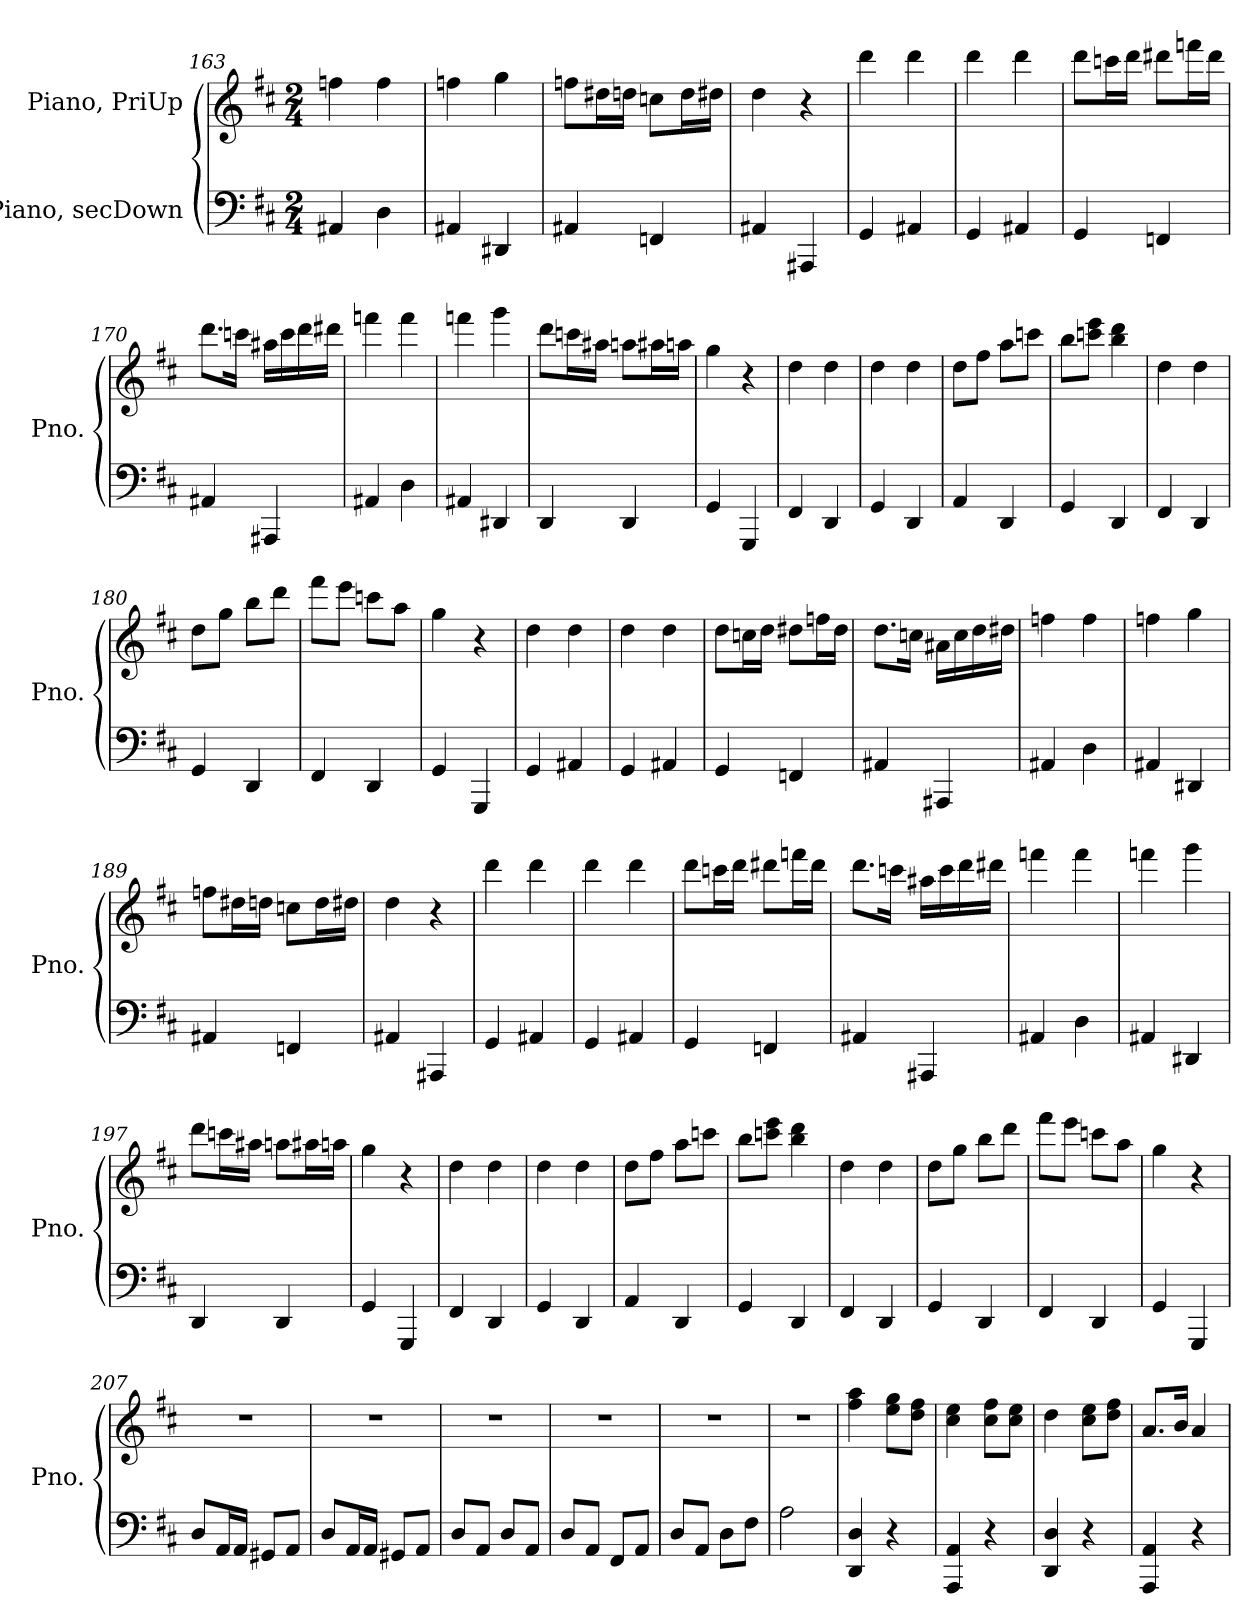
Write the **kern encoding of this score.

**kern	**kern
*part2	*part1
*staff2	*staff1
*I"Piano, secDown	*I"Piano, PriUp
*I'Pno.	*I'Pno.
*clefF4	*clefG2
*k[f#c#]	*k[f#c#]
*M2/4	*M2/4
=163	=163
4AA#X/	4ffn\
4D\	4ff\
=164	=164
4AA#X/	4ffn\
4DD#X/	4gg\
!!LO:LB:g=z
=165	=165
4AA#X/	8ffn\L
.	16dd#X\L
.	16ddn\JJ
4FFn/	8ccn\L
.	16dd\L
.	16dd#X\JJ
=166	=166
4AA#X/	4dd\
4AAA#X/	4r
=167	=167
4GG/	4ddd\
4AA#X/	4ddd\
=168	=168
4GG/	4ddd\
4AA#X/	4ddd\
=169	=169
4GG/	8ddd\L
.	16cccn\L
.	16ddd\JJ
4FFn/	8ddd#X\L
.	16fffn\L
.	16ddd#\JJ
!!LO:LB:g=z
=170	=170
4AA#X/	8.ddd\L
.	16cccn\Jk
4AAA#X/	16aa#X\LL
.	16ccc\
.	16ddd\
.	16ddd#X\JJ
=171	=171
4AA#X/	4fffn\
4D\	4fff\
=172	=172
4AA#X/	4fffn\
4DD#X/	4ggg\
=173	=173
4DD/	8ddd\L
.	16cccn\L
.	16aa#X\JJ
4DD/	8aan\L
.	16aa#X\L
.	16aan\JJ
=174	=174
4GG/	4gg\
4GGG/	4r
=175	=175
4FF#/	4dd\
4DD/	4dd\
=176	=176
4GG/	4dd\
4DD/	4dd\
!!LO:LB:g=z
=177	=177
4AA/	8dd\L
.	8ff#\J
4DD/	8aa\L
.	8cccn\J
=178	=178
4GG/	8bb\L
.	8cccn\ 8eee\J
4DD/	4bb\ 4ddd\
=179	=179
4FF#/	4dd\
4DD/	4dd\
=180	=180
4GG/	8dd\L
.	8gg\J
4DD/	8bb\L
.	8ddd\J
=181	=181
4FF#/	8fff#\L
.	8eee\J
4DD/	8cccn\L
.	8aa\J
=182	=182
4GG/	4gg\
4GGG/	4r
=183	=183
4GG/	4dd\
4AA#X/	4dd\
=184	=184
4GG/	4dd\
4AA#X/	4dd\
!!LO:LB:g=z
=185	=185
4GG/	8dd\L
.	16ccn\L
.	16dd\JJ
4FFn/	8dd#X\L
.	16ffn\L
.	16dd#\JJ
=186	=186
4AA#X/	8.dd\L
.	16ccn\Jk
4AAA#X/	16a#X\LL
.	16cc\
.	16dd\
.	16dd#X\JJ
=187	=187
4AA#X/	4ffn\
4D\	4ff\
=188	=188
4AA#X/	4ffn\
4DD#X/	4gg\
=189	=189
4AA#X/	8ffn\L
.	16dd#X\L
.	16ddn\JJ
4FFn/	8ccn\L
.	16dd\L
.	16dd#X\JJ
=190	=190
4AA#X/	4dd\
4AAA#X/	4r
!!LO:PB:g=z
=191	=191
4GG/	4ddd\
4AA#X/	4ddd\
=192	=192
4GG/	4ddd\
4AA#X/	4ddd\
=193	=193
4GG/	8ddd\L
.	16cccn\L
.	16ddd\JJ
4FFn/	8ddd#X\L
.	16fffn\L
.	16ddd#\JJ
=194	=194
4AA#X/	8.ddd\L
.	16cccn\Jk
4AAA#X/	16aa#X\LL
.	16ccc\
.	16ddd\
.	16ddd#X\JJ
=195	=195
4AA#X/	4fffn\
4D\	4fff\
=196	=196
4AA#X/	4fffn\
4DD#X/	4ggg\
!!LO:LB:g=z
=197	=197
4DD/	8ddd\L
.	16cccn\L
.	16aa#X\JJ
4DD/	8aan\L
.	16aa#X\L
.	16aan\JJ
=198	=198
4GG/	4gg\
4GGG/	4r
=199	=199
4FF#/	4dd\
4DD/	4dd\
=200	=200
4GG/	4dd\
4DD/	4dd\
=201	=201
4AA/	8dd\L
.	8ff#\J
4DD/	8aa\L
.	8cccn\J
=202	=202
4GG/	8bb\L
.	8cccn\ 8eee\J
4DD/	4bb\ 4ddd\
=203	=203
4FF#/	4dd\
4DD/	4dd\
=204	=204
4GG/	8dd\L
.	8gg\J
4DD/	8bb\L
.	8ddd\J
!!LO:LB:g=z
=205	=205
4FF#/	8fff#\L
.	8eee\J
4DD/	8cccn\L
.	8aa\J
=206	=206
4GG/	4gg\
4GGG/	4r
=207	=207
8D/L	2r
16AA/L	.
16AA/JJ	.
8GG#X/L	.
8AA/J	.
=208	=208
8D/L	2r
16AA/L	.
16AA/JJ	.
8GG#X/L	.
8AA/J	.
=209	=209
8D/L	2r
8AA/J	.
8D/L	.
8AA/J	.
=210	=210
8D/L	2r
8AA/J	.
8FF#/L	.
8AA/J	.
=211	=211
8D/L	2r
8AA/J	.
8D\L	.
8F#\J	.
=212	=212
2A\	2r
!!LO:LB:g=z
=213	=213
4DD/ 4D/	4ff#\ 4aa\
4r	8ee\ 8gg\L
.	8dd\ 8ff#\J
=214	=214
4AAA/ 4AA/	4cc#\ 4ee\
4r	8cc#\ 8ff#\L
.	8cc#\ 8ee\J
=215	=215
4DD/ 4D/	4dd\
4r	8cc#\ 8ee\L
.	8dd\ 8ff#\J
=216	=216
4AAA/ 4AA/	8.a/L
.	16b/Jk
4r	4a/
=	=
*-	*-
